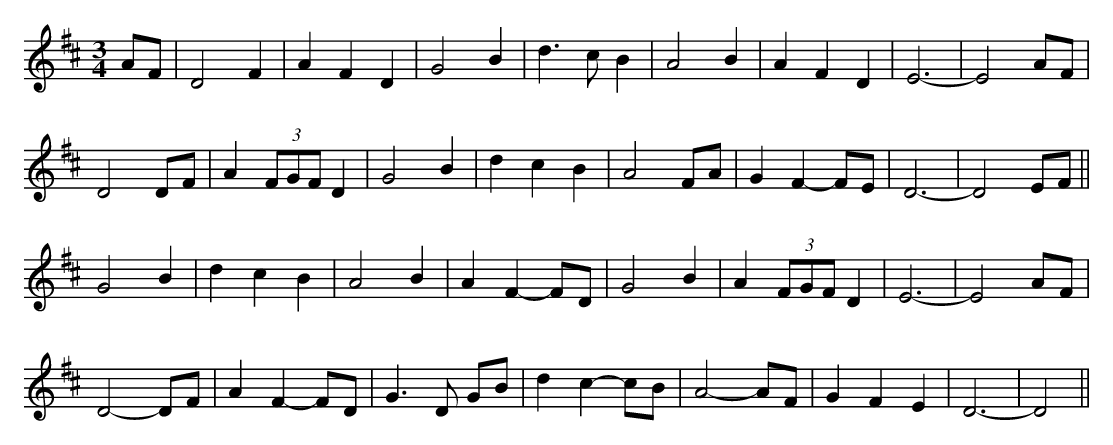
X:1
M:3/4
K:D
AF|D4 F2|A2 F2 D2|G4 B2|d3 c B2|A4 B2|A2 F2 D2|E6 -|E4 AF|
D4 DF|A2 (3FGF D2|G4 B2|d2 c2 B2|A4 FA|G2 F2- FE|D6 -|D4 EF||
G4 B2|d2 c2 B2|A4 B2|A2 F2- FD|G4 B2|A2 (3FGF D2|E6 -|E4 AF|
D4- DF|A2 F2- FD|G3 D GB|d2 c2- cB|A4- AF|G2 F2 E2|D6 -|D4||
